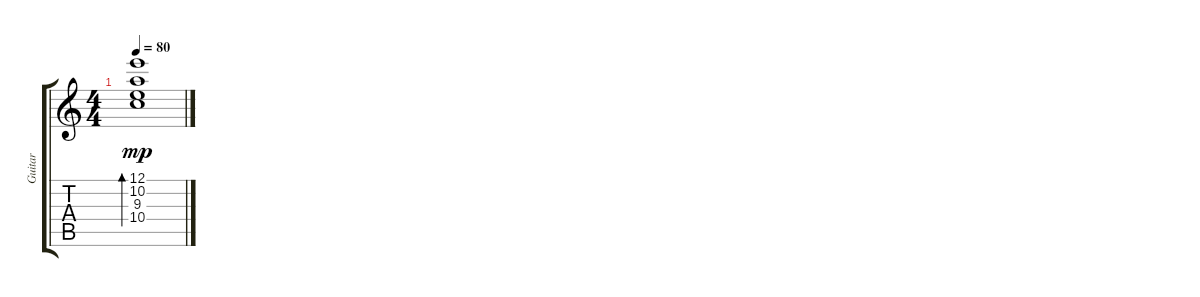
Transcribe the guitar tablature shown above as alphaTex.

\track ("Guitar" "Guitar") {instrument acousticguitarnylon}
\staff {score tabs}
\tuning (E4 B3 G3 D3 A2 E2) {hide}
\ts (4 4)
\tempo 80
\clef g2
\ks c
(12.1 10.2 9.3 10.4).1{bd 60 dy mp}
